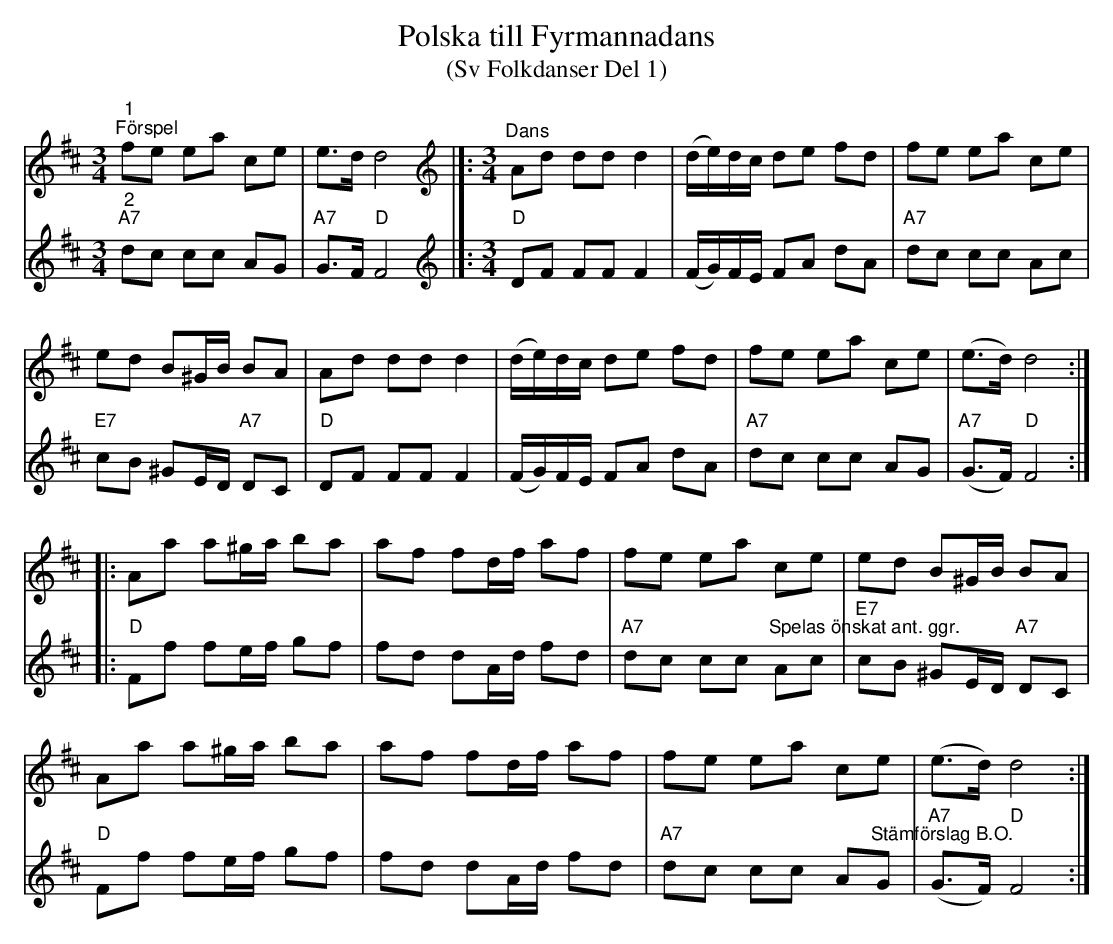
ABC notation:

X:1
T:Polska till Fyrmannadans
T:(Sv Folkdanser Del 1)
L:1/8
M:3/4
K:D
V:1
"^1""^Förspel" fe ea ce | e>d d4 |]:[K:D][M:3/4][K:treble]"^Dans" Ad dd d2 | (d/e/)d/c/ de fd | fe ea ce |
ed B^G/B/ BA | Ad dd d2 | (d/e/)d/c/ de fd | fe ea ce | (e>d) d4 ::
Aa a^g/a/ ba | af fd/f/ af | fe ea ce | ed B^G/B/ BA |
Aa a^g/a/ ba | af fd/f/ af | fe ea ce | (e>d) d4 :|
V:2
"^2""A7" dc cc AG |"A7" G>F"D" F4 |]:[K:D][M:3/4][K:treble]"D" DF FF F2 | (F/G/)F/E/ FA dA | "A7" dc cc Ac |
"E7" cB ^GE/D/"A7" DC |"D" DF FF F2 | (F/G/)F/E/ FA dA |"A7" dc cc AG |
"A7" (G>F)"D" F4 ::"D" Ff fe/f/ gf | fd dA/d/ fd |"A7" dc cc"^Spelas önskat ant. ggr." Ac |
"E7" cB ^GE/D/"A7" DC |"D" Ff fe/f/ gf | fd dA/d/ fd |"A7" dc cc A"^Stämförslag B.O."G |
"A7" (G>F)"D" F4 :|
